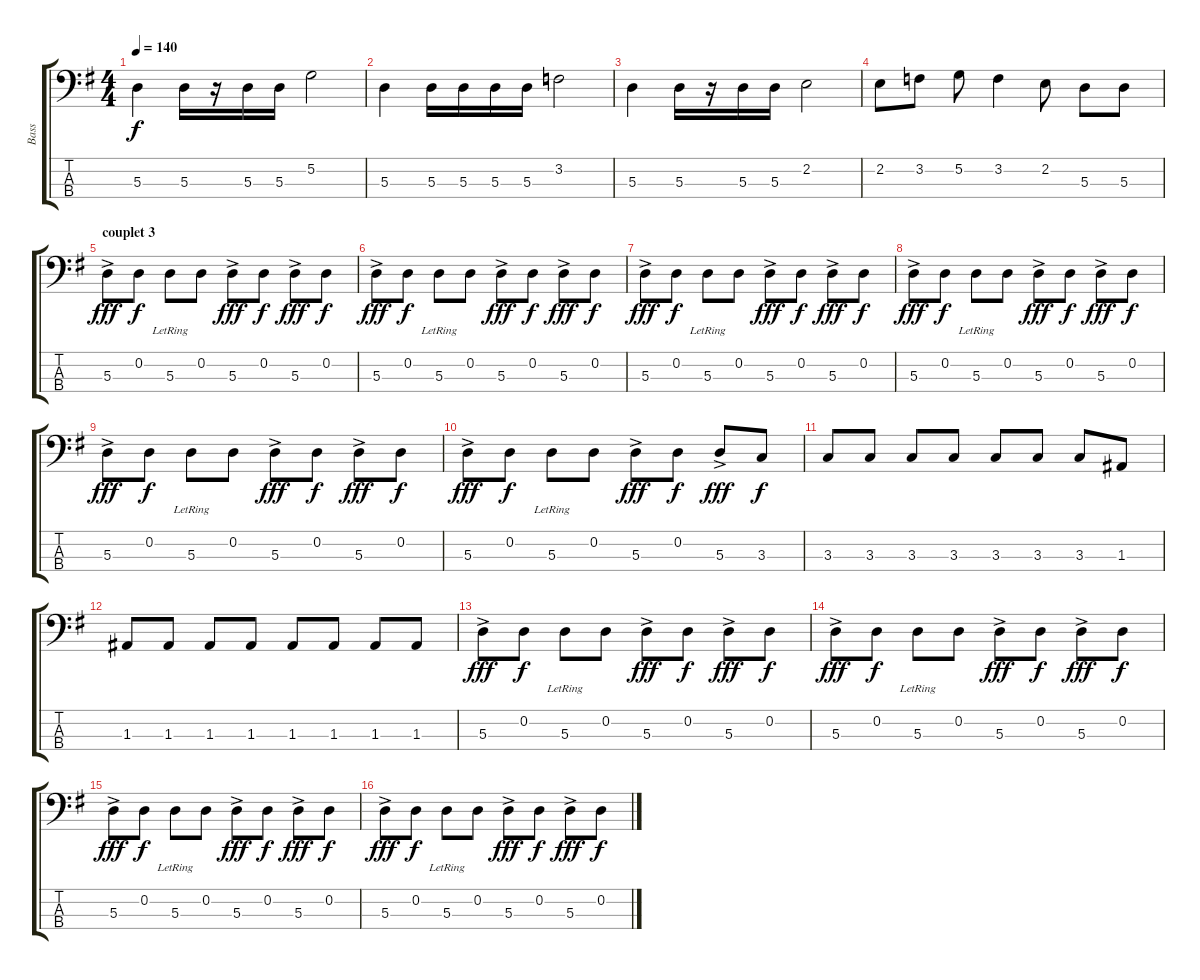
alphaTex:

\track ("Bass" "Bass") {instrument fretlessbass}
\staff {score tabs}
\tuning (G2 D2 A1 E1) {hide}
\ts (4 4)
\tempo 140
\clef f4
\ks g
5.3.4{dy f} 5.3.16 r.16 5.3.16 5.3.16 5.2.2 |
5.3.4 5.3.16 5.3.16 5.3.16 5.3.16 3.2.2 |
5.3.4 5.3.16 r.16 5.3.16 5.3.16 2.2.2 |
2.2.8 3.2.8 5.2.8 3.2.4 2.2.8 5.3.8 5.3.8 |
\section ("" "couplet 3")
5.3{ac}.8{dy fff} 0.2.8{dy f} 5.3{lr}.8 0.2.8 5.3{ac}.8{dy fff} 0.2.8{dy f} 5.3{ac}.8{dy fff} 0.2.8{dy f} |
5.3{ac}.8{dy fff} 0.2.8{dy f} 5.3{lr}.8 0.2.8 5.3{ac}.8{dy fff} 0.2.8{dy f} 5.3{ac}.8{dy fff} 0.2.8{dy f} |
5.3{ac}.8{dy fff} 0.2.8{dy f} 5.3{lr}.8 0.2.8 5.3{ac}.8{dy fff} 0.2.8{dy f} 5.3{ac}.8{dy fff} 0.2.8{dy f} |
5.3{ac}.8{dy fff} 0.2.8{dy f} 5.3{lr}.8 0.2.8 5.3{ac}.8{dy fff} 0.2.8{dy f} 5.3{ac}.8{dy fff} 0.2.8{dy f} |
5.3{ac}.8{dy fff} 0.2.8{dy f} 5.3{lr}.8 0.2.8 5.3{ac}.8{dy fff} 0.2.8{dy f} 5.3{ac}.8{dy fff} 0.2.8{dy f} |
5.3{ac}.8{dy fff} 0.2.8{dy f} 5.3{lr}.8 0.2.8 5.3{ac}.8{dy fff} 0.2.8{dy f} 5.3{ac}.8{dy fff} 3.3.8{dy f} |
3.3.8 3.3.8 3.3.8 3.3.8 3.3.8 3.3.8 3.3.8 1.3.8 |
1.3.8 1.3.8 1.3.8 1.3.8 1.3.8 1.3.8 1.3.8 1.3.8 |
5.3{ac}.8{dy fff} 0.2.8{dy f} 5.3{lr}.8 0.2.8 5.3{ac}.8{dy fff} 0.2.8{dy f} 5.3{ac}.8{dy fff} 0.2.8{dy f} |
5.3{ac}.8{dy fff} 0.2.8{dy f} 5.3{lr}.8 0.2.8 5.3{ac}.8{dy fff} 0.2.8{dy f} 5.3{ac}.8{dy fff} 0.2.8{dy f} |
5.3{ac}.8{dy fff} 0.2.8{dy f} 5.3{lr}.8 0.2.8 5.3{ac}.8{dy fff} 0.2.8{dy f} 5.3{ac}.8{dy fff} 0.2.8{dy f} |
5.3{ac}.8{dy fff} 0.2.8{dy f} 5.3{lr}.8 0.2.8 5.3{ac}.8{dy fff} 0.2.8{dy f} 5.3{ac}.8{dy fff} 0.2.8{dy f}
